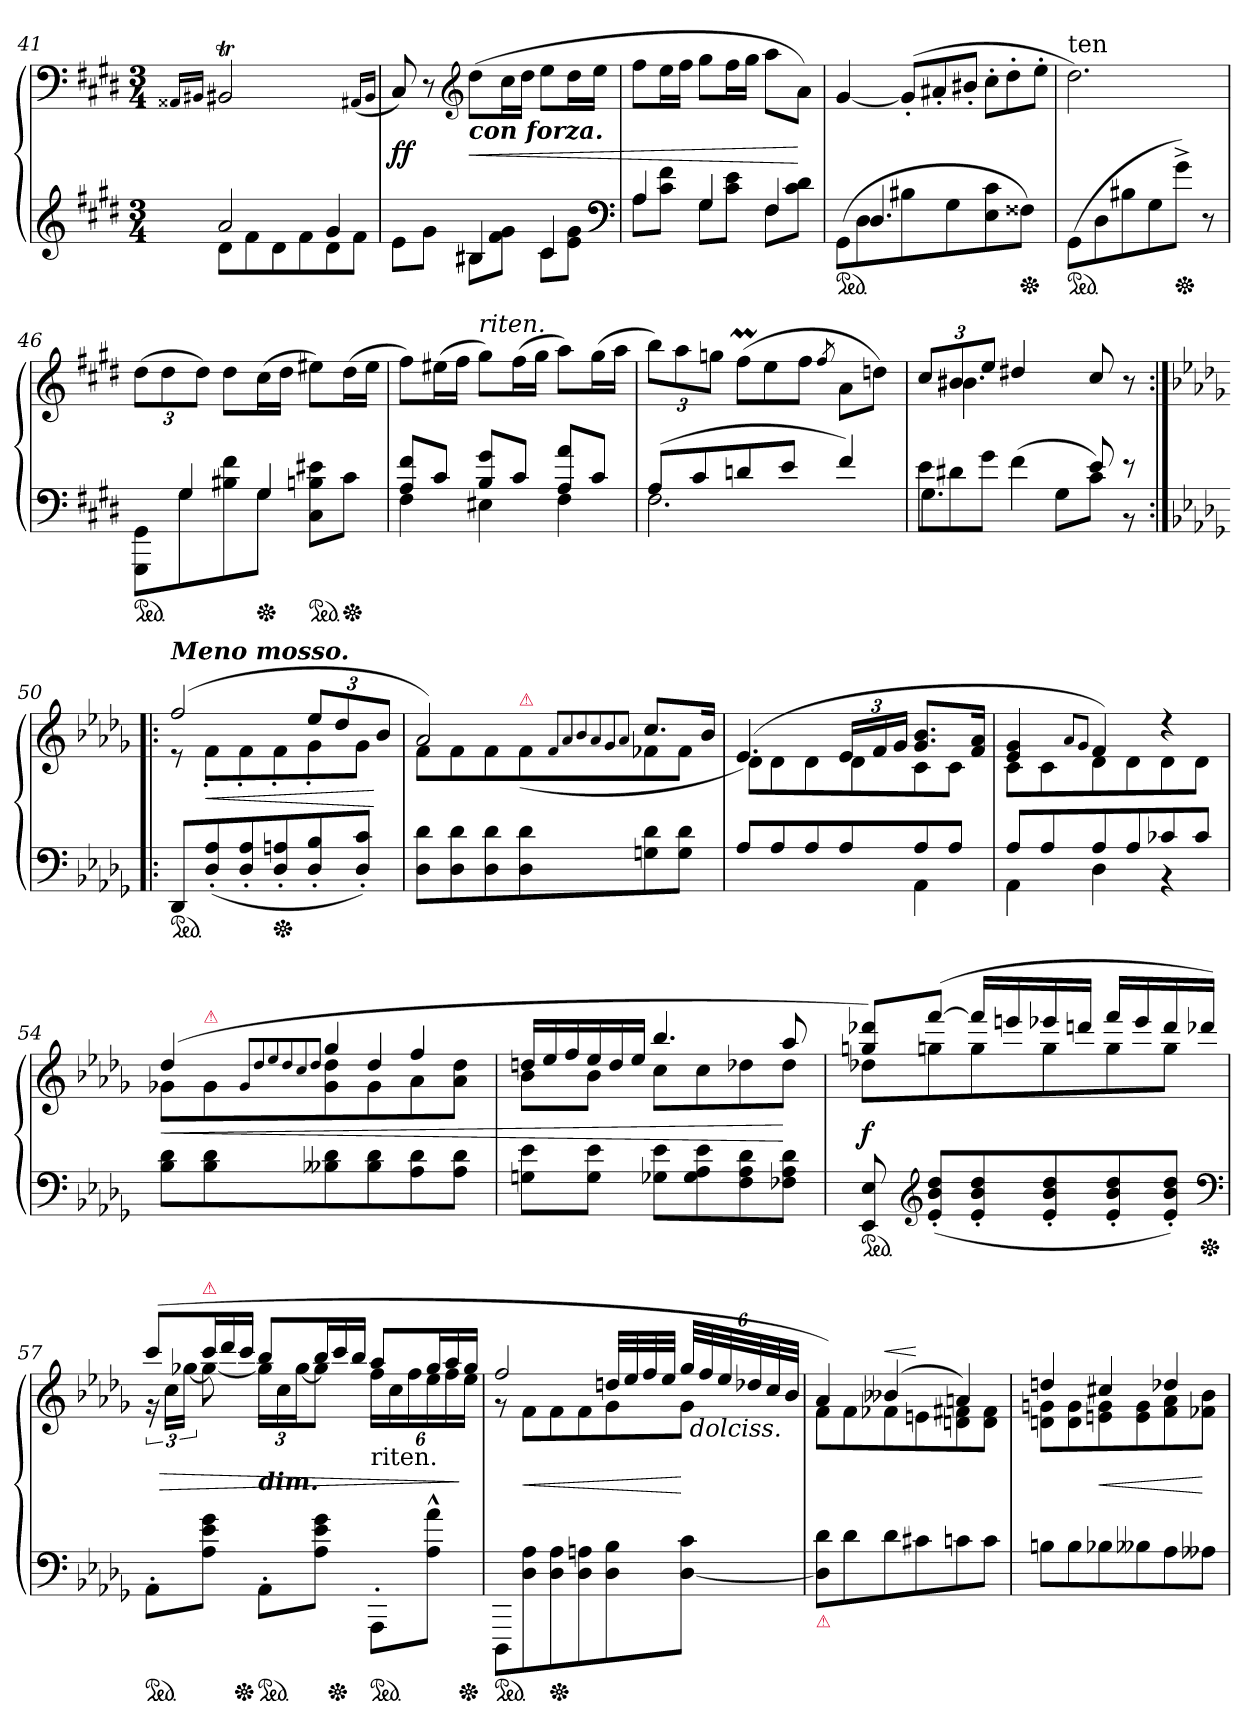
**kern	**kern	**dynam
*part1	*part1	*part1
*staff2	*staff1	*staff1/2
*clefG2	*clefF4	*
*k[f#c#g#d#]	*k[f#c#g#d#]	*
*c#:	*c#:	*
*M3/4	*M3/4	*
=41	=41	=41
.	16qqAA##X/LL	.
.	16qqBB#X/JJ	.
*^	*	*
2a	8d#L	2BB#Xt	.
.	8f#	.	.
.	8d#	.	.
.	8f#	.	.
4g#	8d#	4ryy	.
.	8f#J	.	.
.	.	(<16qqAA#X/LL	.
.	.	16qqBB#/JJ	.
=42	=42	=42	=42
4ryy	8e\L	8C#)	ff
.	8g#J	8r	.
*	*	*clefG2	*
!	!	!LO:TX:b:Bi:t=con forza.	!
4B#X	8B#XL	(>8dd#L	<
.	8f# 8g#J	16cc#L	.
.	.	16dd#JJ	.
4c#	8c#L	8eeL	.
.	8e 8g#J	16dd#L	.
.	.	16eeJJ	.
*clefF4	*	*	*
=43	=43	=43	=43
4A	8AL	8ff#L	.
.	8c# 8f#J	16eeL	.
.	.	16ff#JJ	.
4G#	8G#L	8gg#L	.
.	8c# 8eJ	16ff#L	.
.	.	16gg#JJ	.
4F#	8F#L	8aaL	.
.	8c# 8d#J	8aJ)	[
=44	=44	=44	=44
*ped	*	*	*
8ryy	(>8GG#L	[4g#	.
4.D#	8D#	.	.
*	*	*Xtuplet	*
.	8B#X	(>12g#'L]	.
.	.	12a#X'	.
.	8G#	.	.
.	.	12b#X'J	.
4ryy	8E 8c#	12cc#'\L	.
.	.	12dd#'	.
*Xped	*	*	*
.	8F##XJ)	.	.
.	.	12ee'J	.
*v	*v	*	*
=45	=45	=45
!	!LO:TX:a:t=ten	!
*ped	*	*
(>8GG#L	2.dd#)	.
8D#	.	.
8B#X	.	.
8G#	.	.
*Xped	*	*
8g#^<\J)	.	.
8r	.	.
=46	=46	=46
*^	*	*
*	*	*tuplet	*
!LO:TX:b:color=crimson:t=⚠	!	!	!
!LO:TX:a:color=crimson:t=⚠	!	!	!
*ped	*	*	*
8ryy	8GGG#/ 8GG#/L	(>12dd#L	.
.	.	12dd#	.
4G#	8G#\	.	.
.	.	12dd#J)	.
.	8B#X\ 8f#\	8dd#L	.
*Xped	*	*	*
4G#	8G#\J	(>16cc#L	.
.	.	16dd#JJ	.
*ped	*	*	*
.	8C# 8Bn 8e#XL	8ee#XL)	.
*Xped	*	*	*
8ryy	8c#J	(>16dd#L	.
.	.	16ee#JJ	.
=47	=47	=47	=47
8A 8f#L	4F#	8ff#L)	.
8c#J	.	(>16ee#XL	.
.	.	16ff#JJ	.
!	!	!LO:TX:a:i:t=riten.	!
8B 8g#L	4E#X	8gg#L)	.
8c#J	.	(>16ff#L	.
.	.	16gg#JJ	.
8A 8aL	4F#	8aaL)	.
8c#J	.	(>16gg#L	.
.	.	16aaJJ	.
=48	=48	=48	=48
(<8AL	2.F#	12bbL)	.
.	.	12aa	.
8c#	.	.	.
.	.	12ggnJ	.
*	*	*Xtuplet	*
8dn	.	(>12ff#mL	.
.	.	12ee	.
8eJ	.	.	.
.	.	12ff#J	.
.	.	8qff#/	.
4f#)	.	8aL	.
.	.	8ddnJ)	.
=49	=49	=49	=49
*	*	*^	*
*Xtuplet	*	*tuplet	*Xtuplet	*
12e\L	4.G#	12cc#/L	12ryy	.
12d#X	.	12b#X	6.b#X\	.
12g#\J	.	12eeJ	.	.
(>4f#\	.	4dd#X/	.	.
.	.	.	6ryy	.
.	8G#L	.	.	.
8e	8c#J)	8cc#/	4ryy	.
8r	8r	8r	.	.
*v	*v	*	*	*
=50:|!|:	=50:|!|:	=50:|!|:	=50:|!|:
*k[b-e-a-d-g-]	*k[b-e-a-d-g-]	*	*
*^	*	*	*
!	!	!LO:TX:a:Bi:t=Meno mosso.	!	!
!LO:TX:b:color=crimson:t=⚠	!	!	!	!
!LO:TX:a:i:t=con anima.	!	!	!	!
*v	*v	*	*	*
*ped	*	*	*
8DD-L	(>2ff	8r	.
(>8D-' 8A-'	.	8f'L	<
8D-' 8A-'	.	8f'	.
*Xped	*	*	*
8D-' 8An'	.	8f'	.
*	*tuplet	*	*
8D-' 8B-'	12ee-L	8g-'	.
.	12dd-	.	.
8D-' 8c'J)	.	8g-J	.
.	12b-J	.	[
=51	=51	=51	=51
8D- 8d-L	2a-)	8fL	.
8D- 8d-	.	8f	.
8D- 8d-	.	8f	.
!	!	!LO:TX:a:color=crimson:t=⚠	!
8D- 8d-	.	(>8f	.
.	8qqfL	.	.
.	8qqa-/	.	.
.	8qqb-/	.	.
.	8qqa-/	.	.
.	8qqg-/	.	.
.	8qqa-/J	.	.
8Gn 8d-	8.ccL	8f-X	.
8G 8d-J	.	8f-J	.
.	16b-Jk	.	.
=52	=52	=52	=52
*^	*	*	*
8A-L	2ryy	(>4.e-)	8d-L	.
8A-	.	.	8d-	.
8A-	.	.	8d-	.
8A-	.	24e-LL	8d-	.
.	.	24f	.	.
.	.	24g-JJ	.	.
8A-	4AA-	8.g- 8.b-L	8c	.
8A-J	.	.	8cJ	.
.	.	16f 16a-Jk	.	.
=53	=53	=53	=53	=53
8A-L	4AA-	4e- 4g-	8cL	.
8A-	.	.	8c	.
.	.	8qqa-/L	.	.
.	.	8qqg-/J	.	.
8A-	4D-	4f)	8d-	.
8A-	.	.	8d-	.
8c-X	4rBB	4r	8d-	.
8c-J	.	.	8d-J	.
*v	*v	*	*	*
=54	=54	=54	=54
8B- 8d-L	(>4dd-	8g-X\L	<
!	!	!LO:TX:a:color=crimson:t=⚠	!
8B- 8d-	.	8g-\	.
.	8qqg-/L	.	.
.	8qqdd-/	.	.
.	8qqee-/	.	.
.	8qqdd-/	.	.
.	8qqcc/	.	.
.	8qqdd-/J	.	.
!	!LO:N:vis=4	!	!
8B--X 8d-	8gg-	8g-\ 8dd-\	.
!	!LO:N:vis=4	!	!
8B-- 8d-	8dd-	8g-\	.
8A- 8d-	4ff	8a-\	.
8A- 8d-J	.	8a-\ 8dd-\J	.
=55	=55	=55	=55
*	*Xtuplet	*	*
8Gn 8e-L	24ddnLL	8b-L	.
.	24ee-	.	.
.	24ff	.	.
8G 8e-J	24ee-	8b-J	.
.	24dd	.	.
.	24ee-JJ	.	.
8G-X 8e-L	4.bb-	8ccL	.
8G- 8A- 8e-	.	8cc	.
8F 8A- 8d-	.	8dd-X	.
8F-X 8A- 8d-J	8aa-	8dd-J	[
=56	=56	=56	=56
!LO:TX:a:color=crimson:t=⚠	!	!	!
*ped	*	*	*
8EE- 8E-	8ggn 8ddd-XL)	8dd-XL	f
*clefG2	*	*	*
(8e-' 8b-' 8dd-'L	(>[8fffJ	8ggn	.
8e-' 8b-' 8dd-'	16fffLL]	8gg	.
.	16eeen	.	.
8e-' 8b-' 8dd-'	16eee-X	8gg	.
.	16dddnJJ	.	.
8e-' 8b-' 8dd-'	16fffLL	8gg	.
.	16eee-	.	.
8e-' 8b-' 8dd-'J)	16ddd	8ggJ	.
*Xped	*	*	*
.	16ddd-XJJ)	.	.
*clefF4	*	*	*
=57	=57	=57	=57
*	*	*tuplet	*
!LO:TX:a:color=crimson:t=⚠	!	!	!
*ped	*	*	*
8AA-'<L	(>8cccL	24r	.
.	.	24ccLL	>
.	.	[<24gg-XJJ	.
*	*Xtuplet	*	*
!	!LO:TX:a:color=crimson:t=⚠	!	!
8A- 8e- 8g-J	24cccL	8gg-_	.
.	24ddd-	.	.
*Xped	*	*	*
.	24cccJJ	.	.
!	!LO:TX:c:Bi:t=dim.	!	!
!LO:TX:a:color=crimson:t=⚠	!	!	!
*ped	*	*	*
8AA-'<L	8bb-L	24gg-LL]	.
.	.	24cc	.
.	.	[24gg-J	.
8A- 8e- 8g-J	24bb-L	8gg-J]	.
*Xped	*	*	*
.	24ccc	.	.
.	24bb-JJ	.	.
!	!LO:TX:b:t=riten.	!	!
!LO:TX:a:color=crimson:t=⚠	!	!	!
!LO:TX:b:color=crimson:t=⚠	!	!	!
*ped	*	*	*
8AAA-'<\L	8aa-L	24ffLL	.
.	.	24cc	.
.	.	24ff	.
8A-^^> 8a-^^>J	24gg-L	24ee-	.
.	24aa-	24ff	.
*Xped	*	*	*
.	24gg-JJ	24ee-JJ	]
=58	=58	=58	=58
!LO:TX:b:color=crimson:t=⚠	!	!	!
!LO:TX:a:color=crimson:t=⚠	!	!	!
*ped	*	*	*
8DDD-/L	2ff	8rg	.
8D-\ 8A-\	.	8fL	<
*Xped	*	*	*
8D-\ 8A-\	.	8f	.
8D-\ 8An\	.	8f	.
8D-\ 8B-\	32ddnLLL	8g-	.
.	32ee-	.	.
.	32ff	.	.
.	32ee-JJJ	.	.
[8D-\ 8c\J	48gg-LLL	8g-J	[
!	!LO:TX:b:i:t=dolciss.	!	!
.	48ff	.	.
.	48ee-	.	.
.	48dd-X	.	.
.	48cc	.	.
.	48b-JJJ	.	.
=59	=59	=59	=59
!LO:TX:b:color=crimson:t=⚠	!	!	!
8D-] 8d-L	4a-)	8fL	.
8d-	.	8f	.
!	!	!	!LO:HP:a
8d-	(>4b--X	8f-X	<
8c#X	.	8en	[
8cn	4an)	8dn 8f#X	.
8cJ	.	8d 8f#J	.
=60	=60	=60	=60
8BnL	4ddn	8dn 8gnL	.
8B	.	8d 8g	.
8B-X	4cc#X	8en 8g	<
8B--X	.	8e 8g	.
8A-	4dd-X	8f 8a-	.
8A--XJ	.	8f-X 8b-J	[
*	*v	*v	*
=	=	=
*-	*-	*-
